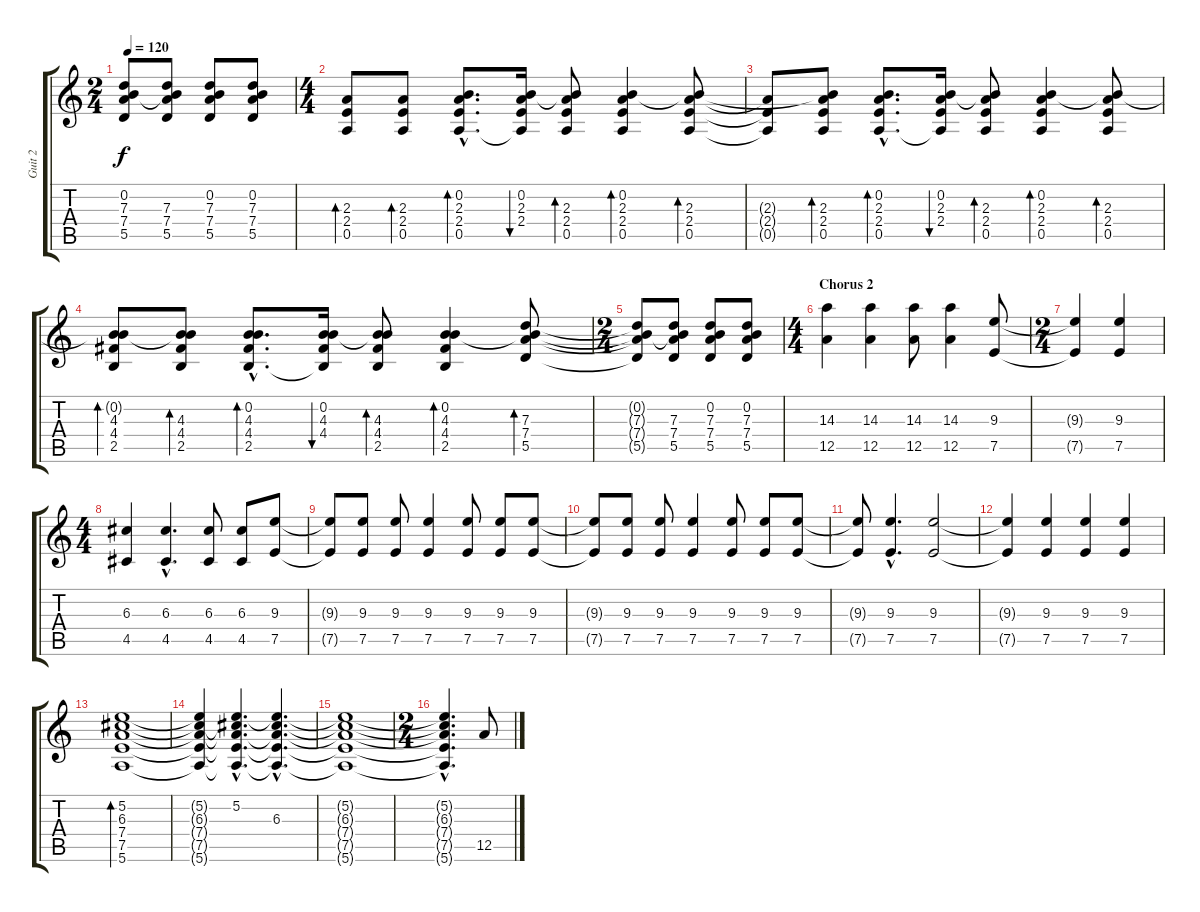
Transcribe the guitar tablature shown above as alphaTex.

\track ("Guit 2" "Guit 2") {instrument electricguitarjazz}
\staff {score tabs}
\tuning (E4 B3 G3 D3 A2 E2) {hide}
\ts (2 4)
\tempo 120
\clef g2
\ks c
(0.2{t} 7.3{t} 7.4{t} 5.5{t}).8{dy f} (0.2{t} 7.3 7.4 5.5).8 (0.2 7.3 7.4 5.5).8 (0.2 7.3 7.4 5.5).8 |
\ts (4 4)
(2.3 2.4 0.5).8{bd 30} (2.3 2.4 0.5).8{bd 30} (0.2{hac} 2.3{hac} 2.4{hac} 0.5{hac}).8{d bd 30} (0.2 2.3 2.4 0.5{t}).16{bu 30} (0.2{t} 2.3 2.4 0.5).8{bd 30} (0.2 2.3 2.4 0.5).4{bd 30} (0.2{t} 2.3 2.4 0.5).8{bd 30} |
(2.3{t} 2.4{t} 0.5{t}).8 (0.2{t} 2.3 2.4 0.5).8{bd 30} (0.2{hac} 2.3{hac} 2.4{hac} 0.5{hac}).8{d bd 30} (0.2 2.3 2.4 0.5{t}).16{bu 30} (0.2{t} 2.3 2.4 0.5).8{bd 30} (0.2 2.3 2.4 0.5).4{bd 30} (0.2{t} 2.3 2.4 0.5).8{bd 30} |
(0.2{t} 4.3 4.4 2.5).8{bd 30} (0.2{t} 4.3 4.4 2.5).8{bd 30} (0.2{hac} 4.3{hac} 4.4{hac} 2.5{hac}).8{d bd 30} (0.2 4.3 4.4 2.5{t}).16{bu 30} (0.2{t} 4.3 4.4 2.5).8{bd 30} (0.2 4.3 4.4 2.5).4{bd 30} (0.2{t} 7.3 7.4 5.5).8{bd 30} |
\ts (2 4)
(0.2{t} 7.3{t} 7.4{t} 5.5{t}).8 (0.2{t} 7.3 7.4 5.5).8 (0.2 7.3 7.4 5.5).8 (0.2 7.3 7.4 5.5).8 |
\ts (4 4)
\section ("" "Chorus 2")
(14.3 12.5).4 (14.3 12.5).4 (14.3 12.5).8 (14.3 12.5).4 (9.3 7.5).8 |
\ts (2 4)
(9.3{t} 7.5{t}).4 (9.3 7.5).4 |
\ts (4 4)
(6.3 4.5).4 (6.3{hac} 4.5{hac}).4{d} (6.3 4.5).8 (6.3 4.5).8 (9.3 7.5).8 |
(9.3{t} 7.5{t}).8 (9.3 7.5).8 (9.3 7.5).8 (9.3 7.5).4 (9.3 7.5).8 (9.3 7.5).8 (9.3 7.5).8 |
(9.3{t} 7.5{t}).8 (9.3 7.5).8 (9.3 7.5).8 (9.3 7.5).4 (9.3 7.5).8 (9.3 7.5).8 (9.3 7.5).8 |
(9.3{t} 7.5{t}).8 (9.3{hac} 7.5{hac}).4{d} (9.3 7.5).2 |
(9.3{t} 7.5{t}).4 (9.3 7.5).4 (9.3 7.5).4 (9.3 7.5).4 |
\section ("" "")
(5.2 6.3 7.4 7.5 5.6).1{bd 30} |
(5.2{t} 6.3{t} 7.4{t} 7.5{t} 5.6{t}).4 (5.2{hac} 6.3{hac t} 7.4{hac t} 7.5{hac t} 5.6{hac t}).4{d} (5.2{hac t} 6.3{hac} 7.4{hac t} 7.5{hac t} 5.6{hac t}).4{d} |
(5.2{t} 6.3{t} 7.4{t} 7.5{t} 5.6{t}).1 |
\ts (2 4)
(5.2{hac t} 6.3{hac t} 7.4{hac t} 7.5{hac t} 5.6{hac t}).4{d} 12.5.8
